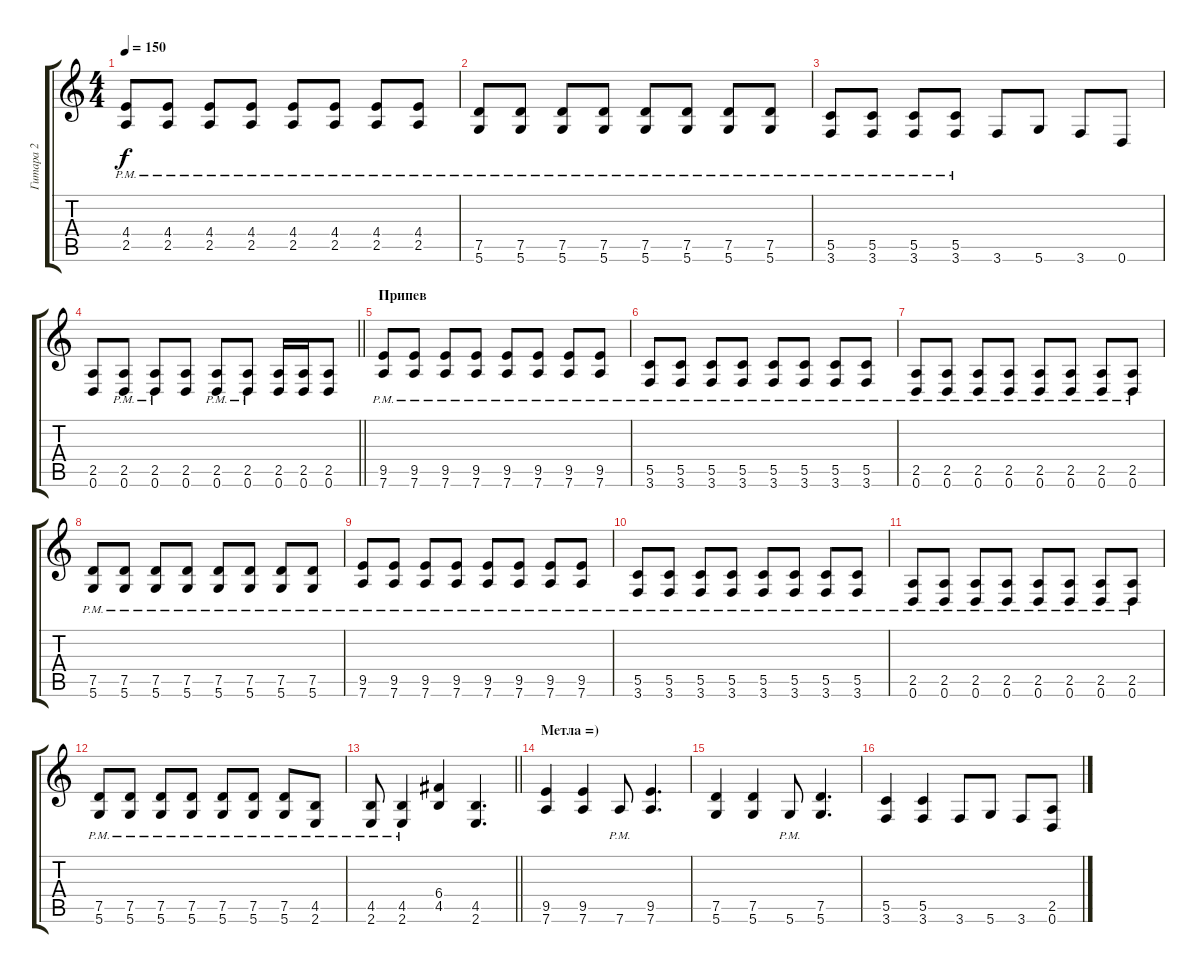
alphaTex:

\track ("Гитара 2" "Гитара 2") {instrument distortionguitar}
\staff {score tabs}
\tuning (D4 A3 F3 C3 G2 D2) {hide}
\ts (4 4)
\tempo 150
\clef g2
\ks c
(4.4{pm} 2.5{pm}).8{dy f} (4.4{pm} 2.5{pm}).8 (4.4{pm} 2.5{pm}).8 (4.4{pm} 2.5{pm}).8 (4.4{pm} 2.5{pm}).8 (4.4{pm} 2.5{pm}).8 (4.4{pm} 2.5{pm}).8 (4.4{pm} 2.5{pm}).8 |
(7.5{pm} 5.6{pm}).8 (7.5{pm} 5.6{pm}).8 (7.5{pm} 5.6{pm}).8 (7.5{pm} 5.6{pm}).8 (7.5{pm} 5.6{pm}).8 (7.5{pm} 5.6{pm}).8 (7.5{pm} 5.6{pm}).8 (7.5{pm} 5.6{pm}).8 |
(5.5{pm} 3.6{pm}).8 (5.5{pm} 3.6{pm}).8 (5.5{pm} 3.6{pm}).8 (5.5{pm} 3.6{pm}).8 3.6.8 5.6.8 3.6.8 0.6.8 |
\barLineRight lightlight
(2.5 0.6).8 (2.5{pm} 0.6{pm}).8 (2.5{pm} 0.6{pm}).8 (2.5 0.6).8 (2.5{pm} 0.6{pm}).8 (2.5{pm} 0.6{pm}).8 (2.5 0.6).16 (2.5 0.6).16 (2.5 0.6).8 |
\section ("" "Припев")
(9.5{pm} 7.6{pm}).8 (9.5{pm} 7.6{pm}).8 (9.5{pm} 7.6{pm}).8 (9.5{pm} 7.6{pm}).8 (9.5{pm} 7.6{pm}).8 (9.5{pm} 7.6{pm}).8 (9.5{pm} 7.6{pm}).8 (9.5{pm} 7.6{pm}).8 |
(5.5{pm} 3.6{pm}).8 (5.5{pm} 3.6{pm}).8 (5.5{pm} 3.6{pm}).8 (5.5{pm} 3.6{pm}).8 (5.5{pm} 3.6{pm}).8 (5.5{pm} 3.6{pm}).8 (5.5{pm} 3.6{pm}).8 (5.5{pm} 3.6{pm}).8 |
(2.5{pm} 0.6{pm}).8 (2.5{pm} 0.6{pm}).8 (2.5{pm} 0.6{pm}).8 (2.5{pm} 0.6{pm}).8 (2.5{pm} 0.6{pm}).8 (2.5{pm} 0.6{pm}).8 (2.5{pm} 0.6{pm}).8 (2.5{pm} 0.6{pm}).8 |
(7.5{pm} 5.6{pm}).8 (7.5{pm} 5.6{pm}).8 (7.5{pm} 5.6{pm}).8 (7.5{pm} 5.6{pm}).8 (7.5{pm} 5.6{pm}).8 (7.5{pm} 5.6{pm}).8 (7.5{pm} 5.6{pm}).8 (7.5{pm} 5.6{pm}).8 |
(9.5{pm} 7.6{pm}).8 (9.5{pm} 7.6{pm}).8 (9.5{pm} 7.6{pm}).8 (9.5{pm} 7.6{pm}).8 (9.5{pm} 7.6{pm}).8 (9.5{pm} 7.6{pm}).8 (9.5{pm} 7.6{pm}).8 (9.5{pm} 7.6{pm}).8 |
(5.5{pm} 3.6{pm}).8 (5.5{pm} 3.6{pm}).8 (5.5{pm} 3.6{pm}).8 (5.5{pm} 3.6{pm}).8 (5.5{pm} 3.6{pm}).8 (5.5{pm} 3.6{pm}).8 (5.5{pm} 3.6{pm}).8 (5.5{pm} 3.6{pm}).8 |
(2.5{pm} 0.6{pm}).8 (2.5{pm} 0.6{pm}).8 (2.5{pm} 0.6{pm}).8 (2.5{pm} 0.6{pm}).8 (2.5{pm} 0.6{pm}).8 (2.5{pm} 0.6{pm}).8 (2.5{pm} 0.6{pm}).8 (2.5{pm} 0.6{pm}).8 |
(7.5{pm} 5.6{pm}).8 (7.5{pm} 5.6{pm}).8 (7.5{pm} 5.6{pm}).8 (7.5{pm} 5.6{pm}).8 (7.5{pm} 5.6{pm}).8 (7.5{pm} 5.6{pm}).8 (7.5{pm} 5.6{pm}).8 (4.5{pm} 2.6{pm}).8 |
\barLineRight lightlight
(4.5{pm} 2.6{pm}).8 (4.5{pm} 2.6{pm}).4 (6.4 4.5).4 (4.5 2.6).4{d} |
\section ("" "Метла =)")
(9.5 7.6).4 (9.5 7.6).4 7.6{pm}.8 (9.5 7.6).4{d} |
(7.5 5.6).4 (7.5 5.6).4 5.6{pm}.8 (7.5 5.6).4{d} |
(5.5 3.6).4 (5.5 3.6).4 3.6.8 5.6.8 3.6.8 (2.5 0.6).8
